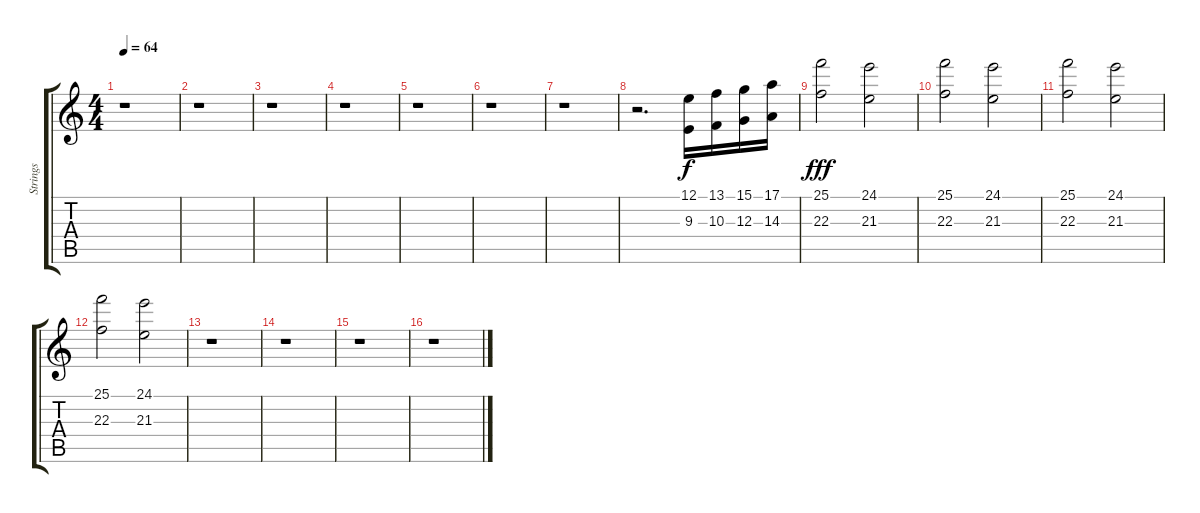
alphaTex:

\track ("Strings" "Strings") {instrument stringensemble1}
\staff {score tabs}
\tuning (E4 B3 G3 D3 A2 E2) {hide}
\ts (4 4)
\tempo 64
\clef g2
\ks c
r.1{dy f instrument stringensemble1} |
r.1 |
r.1 |
r.1 |
r.1 |
r.1 |
r.1 |
r.2{d} (12.1 9.3).16 (13.1 10.3).16 (15.1 12.3).16 (17.1 14.3).16 |
(25.1 22.3).2{dy fff} (24.1 21.3).2 |
(25.1 22.3).2 (24.1 21.3).2 |
(25.1 22.3).2 (24.1 21.3).2 |
(25.1 22.3).2 (24.1 21.3).2 |
r.1 |
r.1 |
r.1 |
r.1
